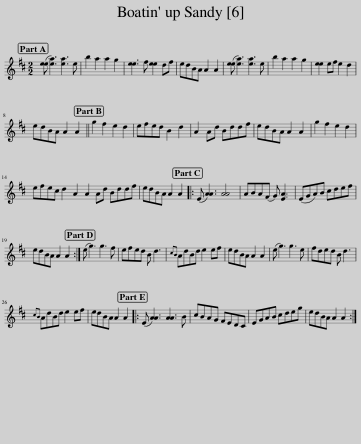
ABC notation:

X:1
L:1/8
M:2/2
I:linebreak $
K:D
V:1 treble
V:1
 ([ee] [ea]3) [ea]3 e | b2 a2 a2 g2 | [ee]3 f [ee]2 df | edBA A2 A2 | ([ee] [ea]3) [ea]3 e | %5
 b2 a2 a2 g2 | [ee]2 ef e2 d2 |$ edBA A2 A2 || g2 f2 e2 d2 | efed B2 d2 | %10
 A2 Ad Bddf | edBA A2 A2 | g2 f2 e2 d2 |$ efec d2 A2 A2 Ad Bddf | edBA A2 A2 |: %15
 (E [AA]3) [AA]4 | ABA(F G) [EA]3 | (EGA)B cdef |$ edBA A2 A2 :| (e g3) g3 f | %20
 efed B d3 |{cB} AdBd e2 ef | edBA A2 A2 | (e g3) g3 e | fded B d3 |$ %25
{cB} AdBd e2 ef | edBA A2 A2 |: (E [AA]3) [AA]3 B | cBAG FEDC | EGAB cdeg | %30
 edBA A2 A2 :| %31
